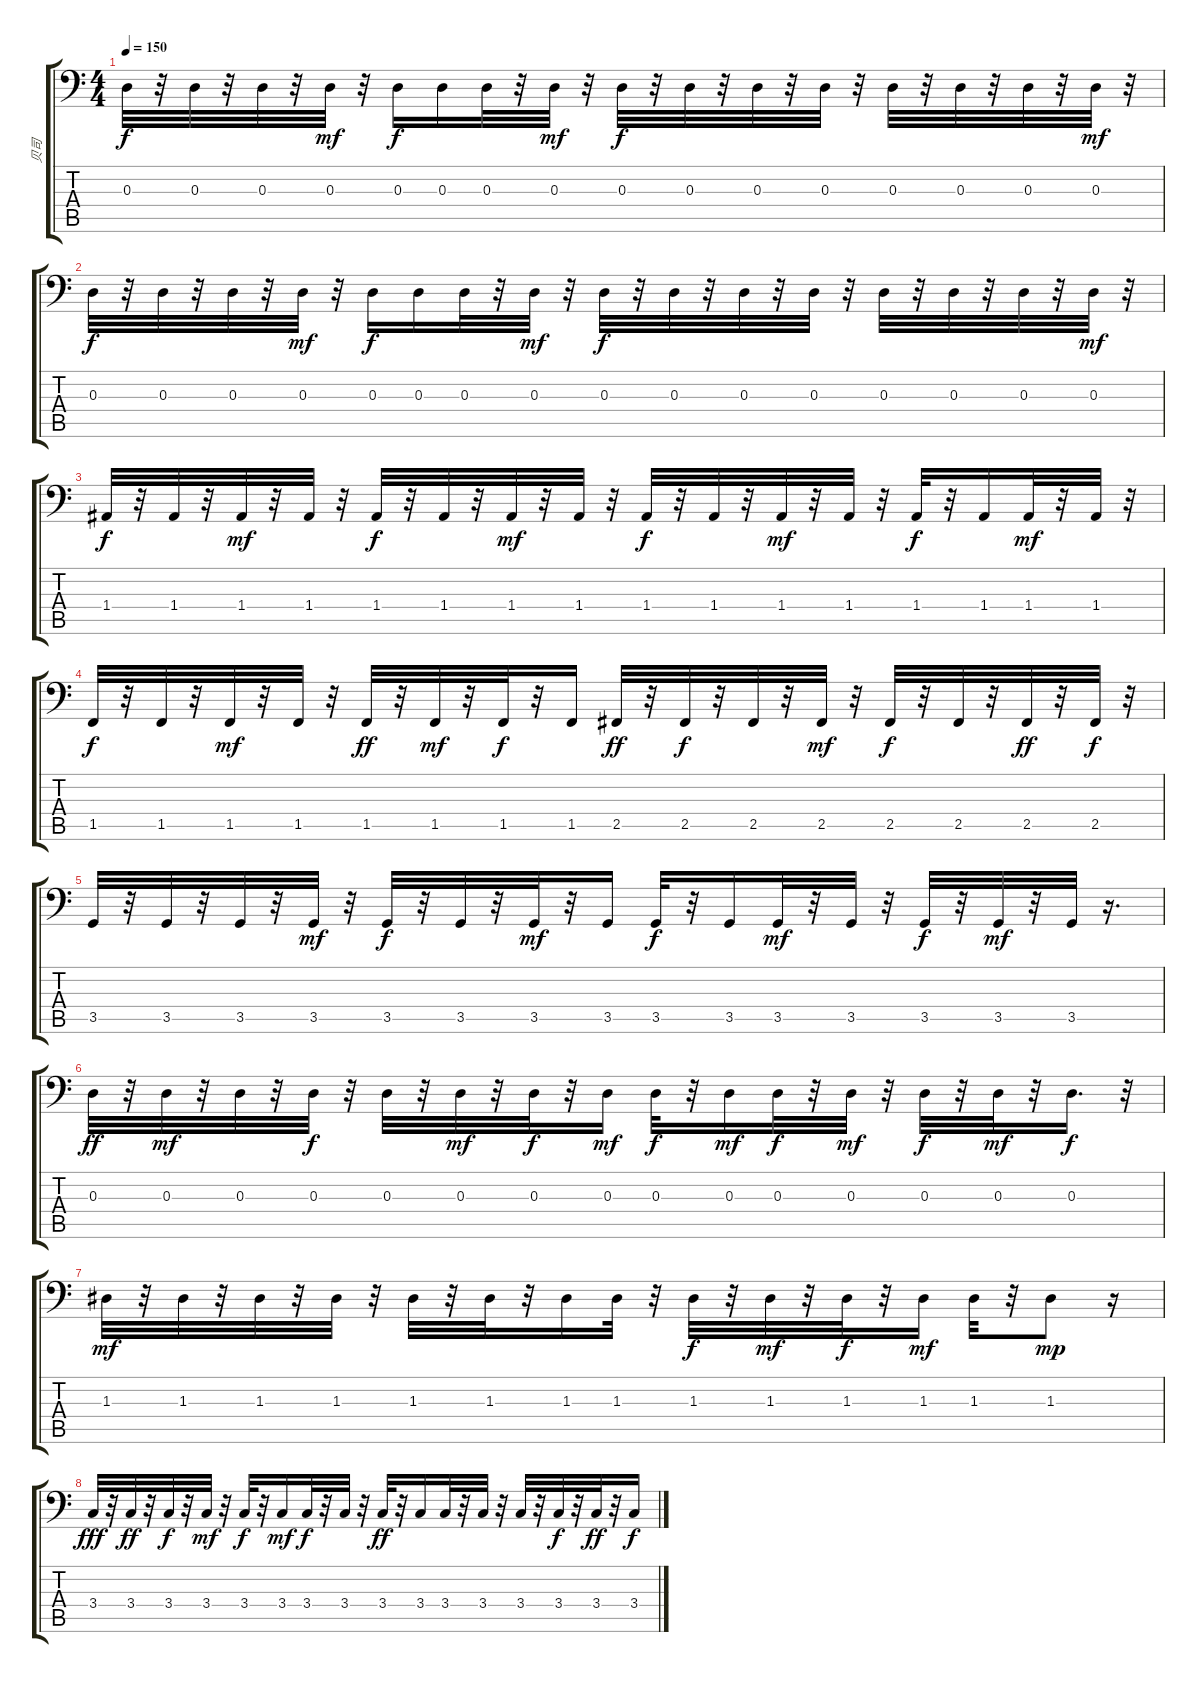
\track ("贝司" "贝司") {instrument electricbassfinger}
\staff {score tabs}
\tuning (C3 G2 D2 A1 E1 B0) {hide}
\ts (4 4)
\tempo 150
\clef f4
\ks c
0.3.32{dy f} r.32 0.3.32 r.32 0.3.32 r.32 0.3.32{dy mf} r.32 0.3.16{dy f} 0.3.16 0.3.32 r.32 0.3.32{dy mf} r.32 0.3.32{dy f} r.32 0.3.32 r.32 0.3.32 r.32 0.3.32 r.32 0.3.32 r.32 0.3.32 r.32 0.3.32 r.32 0.3.32{dy mf} r.32 |
0.3.32{dy f} r.32 0.3.32 r.32 0.3.32{txt ""} r.32 0.3.32{dy mf} r.32 0.3.16{dy f} 0.3.16 0.3.32 r.32 0.3.32{dy mf} r.32 0.3.32{dy f} r.32 0.3.32 r.32 0.3.32 r.32 0.3.32 r.32 0.3.32 r.32 0.3.32 r.32 0.3.32 r.32 0.3.32{dy mf} r.32 |
1.4.32{dy f} r.32 1.4.32 r.32 1.4.32{dy mf} r.32 1.4.32 r.32 1.4.32{dy f} r.32 1.4.32 r.32 1.4.32{dy mf} r.32 1.4.32 r.32 1.4.32{dy f} r.32 1.4.32 r.32 1.4.32{dy mf} r.32 1.4.32 r.32 1.4.32{dy f} r.32 1.4.16 1.4.32{dy mf} r.32 1.4.32 r.32 |
1.5.32{dy f} r.32 1.5.32 r.32 1.5.32{dy mf} r.32 1.5.32 r.32 1.5.32{dy ff} r.32 1.5.32{dy mf} r.32 1.5.32{dy f} r.32 1.5.16 2.5.32{dy ff} r.32 2.5.32{dy f} r.32 2.5.32 r.32 2.5.32{dy mf} r.32 2.5.32{dy f} r.32 2.5.32 r.32 2.5.32{dy ff} r.32 2.5.32{dy f} r.32 |
3.5.32 r.32 3.5.32 r.32 3.5.32 r.32 3.5.32{dy mf} r.32 3.5.32{dy f} r.32 3.5.32 r.32 3.5.32{dy mf} r.32 3.5.16 3.5.32{dy f} r.32 3.5.16 3.5.32{dy mf} r.32 3.5.32 r.32 3.5.32{dy f} r.32 3.5.32{dy mf} r.32 3.5.32 r.16{d} |
0.3.32{dy ff} r.32 0.3.32{dy mf} r.32 0.3.32 r.32 0.3.32{dy f} r.32 0.3.32 r.32 0.3.32{dy mf} r.32 0.3.32{dy f} r.32 0.3.16{dy mf} 0.3.32{dy f} r.32 0.3.16{dy mf} 0.3.32{dy f} r.32 0.3.32{dy mf} r.32 0.3.32{dy f} r.32 0.3.32{dy mf} r.32 0.3.16{d dy f} r.32 |
1.3.32{dy mf} r.32 1.3.32 r.32 1.3.32 r.32 1.3.32 r.32 1.3.32 r.32 1.3.32 r.32 1.3.16 1.3.32 r.32 1.3.32{dy f} r.32 1.3.32{dy mf} r.32 1.3.32{dy f} r.32 1.3.16{dy mf} 1.3.32 r.32 1.3.8{dy mp} r.16 |
3.4.32{dy fff} r.32 3.4.32{dy ff} r.32 3.4.32{dy f} r.32 3.4.32{dy mf} r.32 3.4.32{dy f} r.32 3.4.16{dy mf} 3.4.32{dy f} r.32 3.4.32 r.32 3.4.32{dy ff} r.32 3.4.16 3.4.32 r.32 3.4.32 r.32 3.4.32 r.32 3.4.32{dy f} r.32 3.4.32{dy ff} r.32 3.4.16{dy f}
